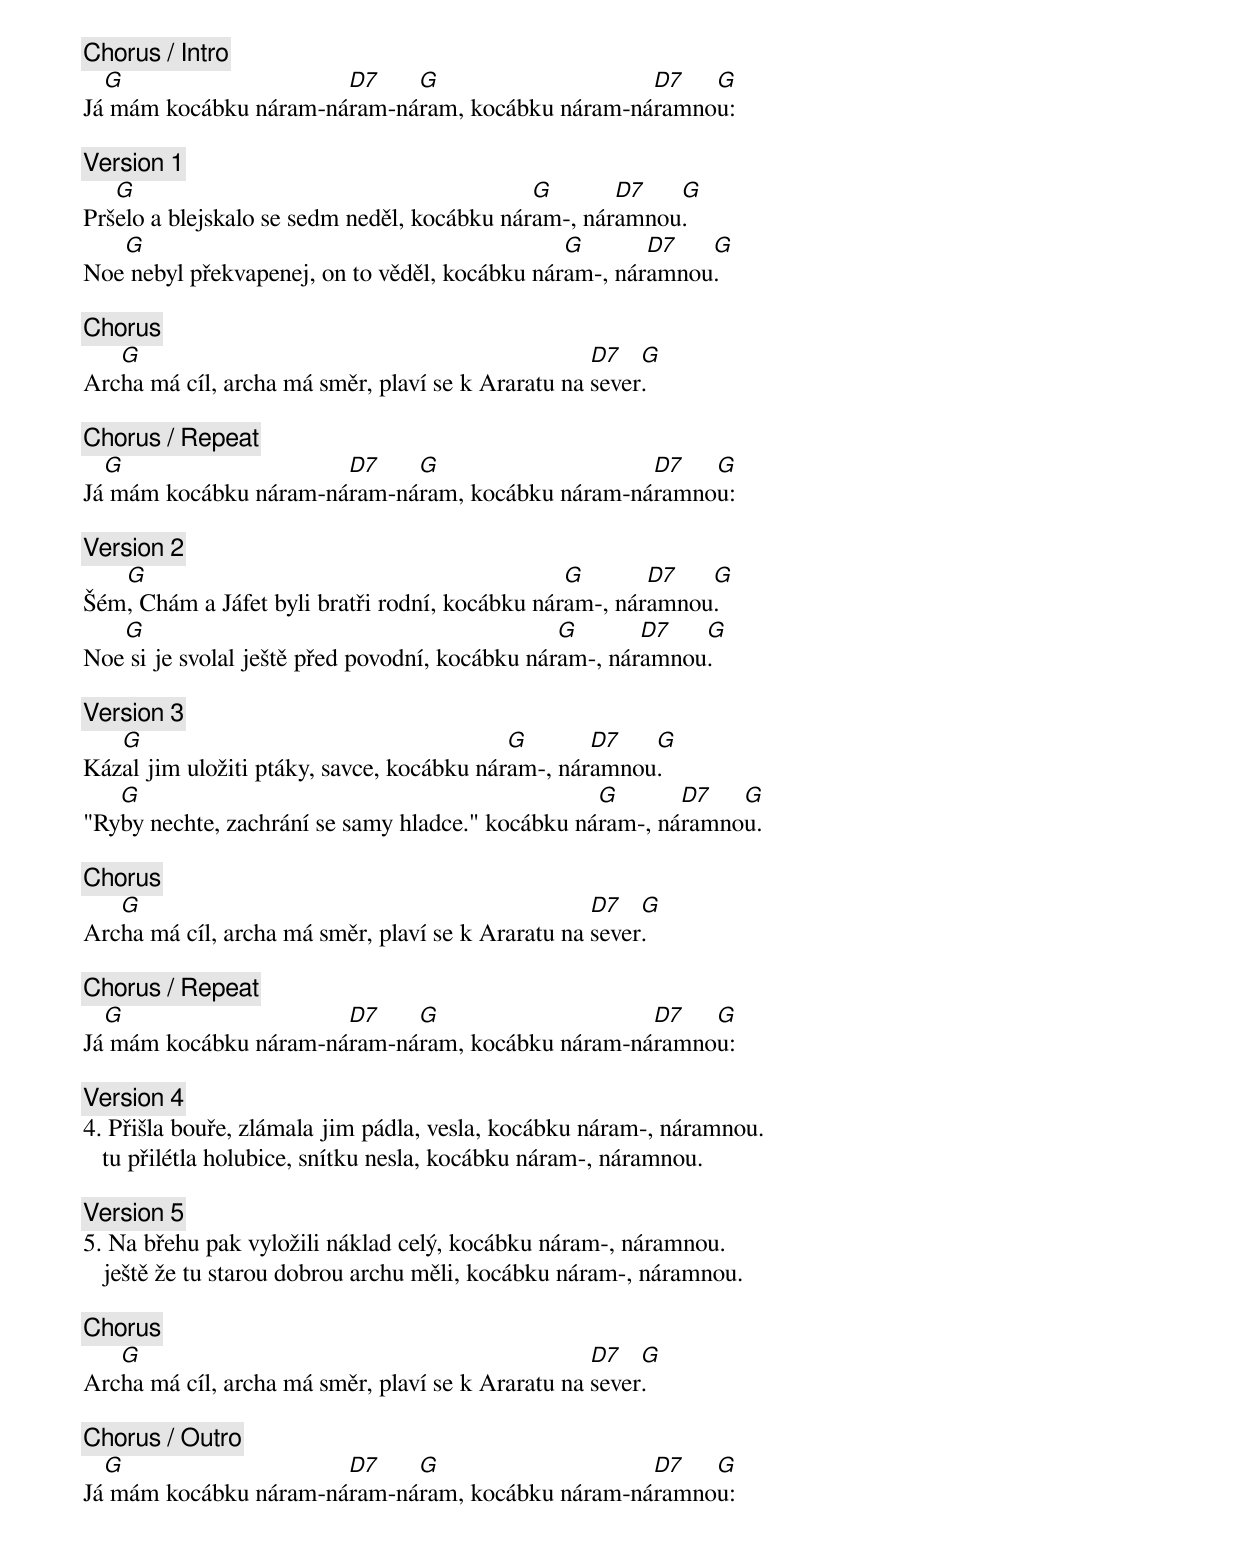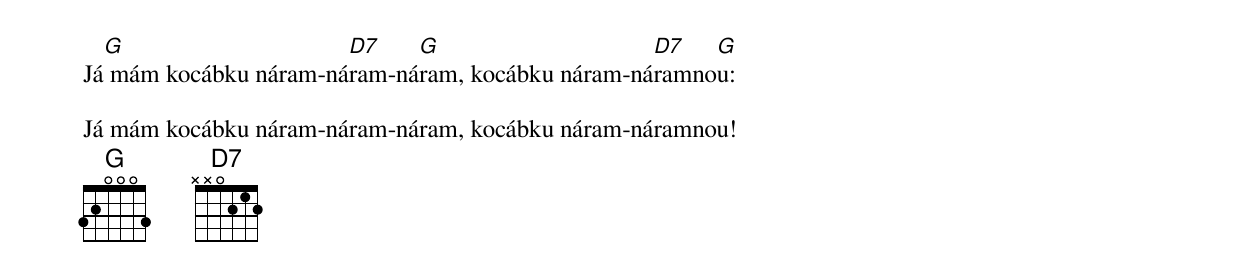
[Chorus / Intro]
  G                    D7    G                    D7   G
Já mám kocábku náram-náram-náram, kocábku náram-náramnou:

[Version 1]
   G                                         G       D7   G
Pršelo a blejskalo se sedm neděl, kocábku náram-, náramnou.
   G                                           G       D7   G
Noe nebyl překvapenej, on to věděl, kocábku náram-, náramnou.

[Chorus]
   G                                               D7   G
Archa má cíl, archa má směr, plaví se k Araratu na sever.

[Chorus / Repeat]
  G                    D7    G                    D7   G
Já mám kocábku náram-náram-náram, kocábku náram-náramnou:

[Version 2]
   G                                            G       D7   G
Šém, Chám a Jáfet byli bratři rodní, kocábku náram-, náramnou.
   G                                            G       D7   G
Noe si je svolal ještě před povodní, kocábku náram-, náramnou.

[Version 3]
   G                                       G       D7   G
Kázal jim uložiti ptáky, savce, kocábku náram-, náramnou.
   G                                              G       D7   G
"Ryby nechte, zachrání se samy hladce." kocábku náram-, náramnou.

[Chorus]
   G                                               D7   G
Archa má cíl, archa má směr, plaví se k Araratu na sever.

[Chorus / Repeat]
  G                    D7    G                    D7   G
Já mám kocábku náram-náram-náram, kocábku náram-náramnou:

[Version 4]
4. Přišla bouře, zlámala jim pádla, vesla, kocábku náram-, náramnou.
   tu přilétla holubice, snítku nesla, kocábku náram-, náramnou.

[Version 5]
5. Na břehu pak vyložili náklad celý, kocábku náram-, náramnou.
   ještě že tu starou dobrou archu měli, kocábku náram-, náramnou.

[Chorus]
   G                                               D7   G
Archa má cíl, archa má směr, plaví se k Araratu na sever.

[Chorus / Outro]
  G                    D7    G                    D7   G
Já mám kocábku náram-náram-náram, kocábku náram-náramnou:
  G                    D7    G                    D7   G
Já mám kocábku náram-náram-náram, kocábku náram-náramnou:

Já mám kocábku náram-náram-náram, kocábku náram-náramnou!
